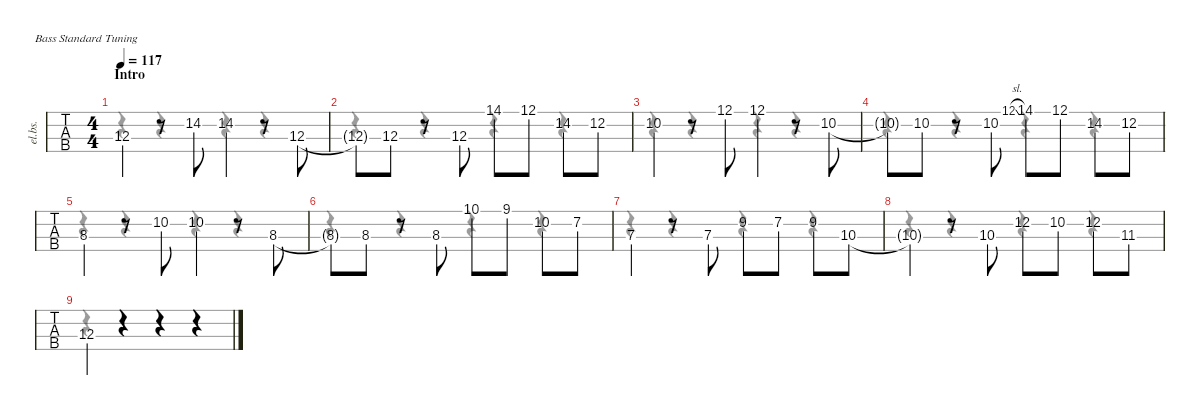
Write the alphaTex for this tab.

\defaultSystemsLayout 4
\hideDynamics
\bracketExtendMode nobrackets
\otherSystemsTrackNameOrientation horizontal
\track ("Bass Guitar" "el.bs.") {instrument electricbassfinger}
\staff {tabs}
\tuning (G2 D2 A1 E1)
\voice
\ts (4 4)
\beaming (8 2 2 2 2)
\section ("" "Intro")
\tempo 117
\clef f4
\ks c
12.3.4{dy f instrument electricbassfinger} r.8 14.2.8 14.2.4 r.8 12.3.8 |
12.3{t}.8 12.3.8 r.8 12.3.8 14.1.8 12.1.8 14.2.8 12.2.8 |
10.2.4 r.8 12.1.8 12.1.4 r.8 10.2.8 |
10.2{t}.8 10.2.8 r.8 10.2.8 12.1{sl}.8{gr} 14.1.8 12.1.8 14.2.8 12.2.8 |
8.3.4 r.8 10.2.8 10.2.4 r.8 8.3.8 |
8.3{t}.8 8.3.8 r.8 8.3.8 10.1.8 9.1.8 10.2.8 7.2.8 |
7.3.4 r.8 7.3.8 9.2.8 7.2.8 9.2.8 10.3.8 |
10.3{t}.4 r.8 10.3.8 12.2.8 10.2.8 12.2.8 11.3{acc #}.8 |
12.3.4 r.4 r.4 r.4
\voice
\clef f4
\ottava regular
\simile none
\ks c
r.4{dy mf} r.4 r.4 r.4 |
r.4 r.4 r.4 r.4 |
r.4 r.4 r.4 r.4 |
r.4 r.4 r.4 r.4 |
r.4 r.4 r.4 r.4 |
r.4 r.4 r.4 r.4 |
r.4 r.4 r.4 r.4 |
r.4 r.4 r.4 r.4 |
r.4 r.4 r.4 r.4
